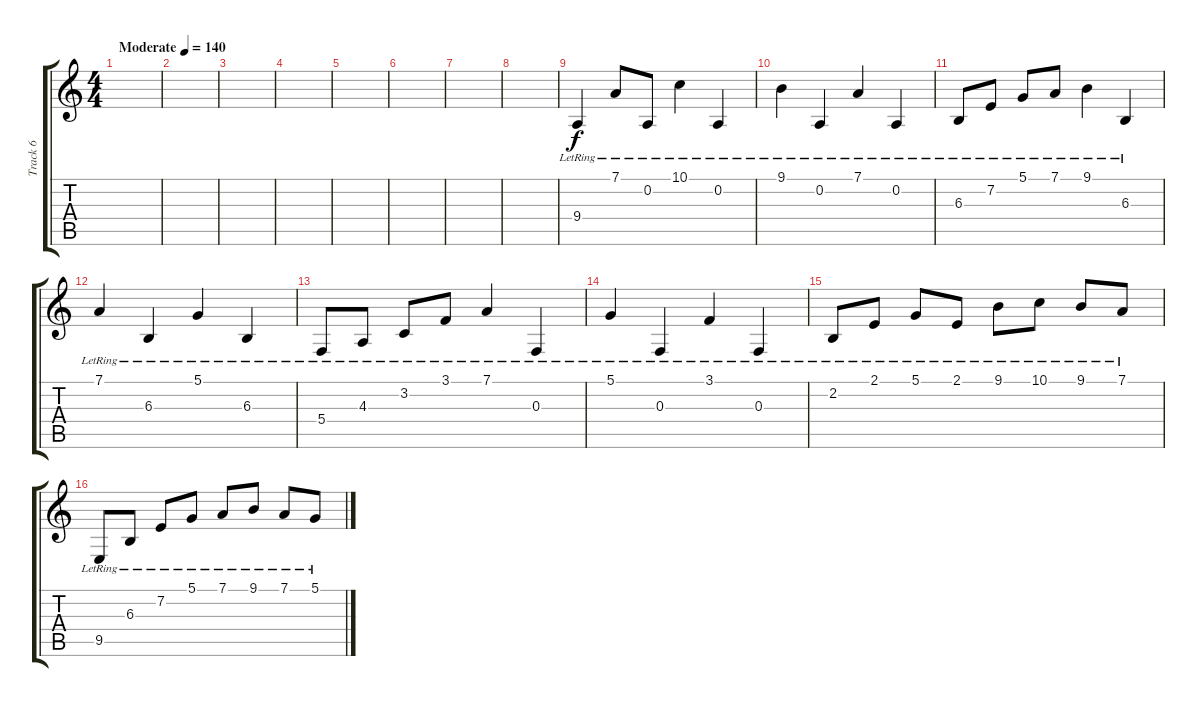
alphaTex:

\track ("Track 6" "Track 6") {instrument acousticgrandpiano}
\staff {score tabs}
\tuning (D4 A3 F3 C3 G2 D2) {hide}
\ts (4 4)
\tempo (140 "Moderate")
\clef g2
\ks c
|
|
|
|
|
|
|
|
9.4{lr}.4 7.1{lr}.8 0.2{lr}.8 10.1{lr}.4 0.2{lr}.4 |
9.1{lr}.4 0.2{lr}.4 7.1{lr}.4 0.2{lr}.4 |
6.3{lr}.8 7.2{lr}.8 5.1{lr}.8 7.1{lr}.8 9.1{lr}.4 6.3{lr}.4 |
7.1{lr}.4 6.3{lr}.4 5.1{lr}.4 6.3{lr}.4 |
5.4{lr}.8 4.3{lr}.8 3.2{lr}.8 3.1{lr}.8 7.1{lr}.4 0.3{lr}.4 |
5.1{lr}.4 0.3{lr}.4 3.1{lr}.4 0.3{lr}.4 |
2.2{lr}.8 2.1{lr}.8 5.1{lr}.8 2.1{lr}.8 9.1{lr}.8 10.1{lr}.8 9.1{lr}.8 7.1{lr}.8 |
9.5{lr}.8 6.3{lr}.8 7.2{lr}.8 5.1{lr}.8 7.1{lr}.8 9.1{lr}.8 7.1{lr}.8 5.1{lr}.8
